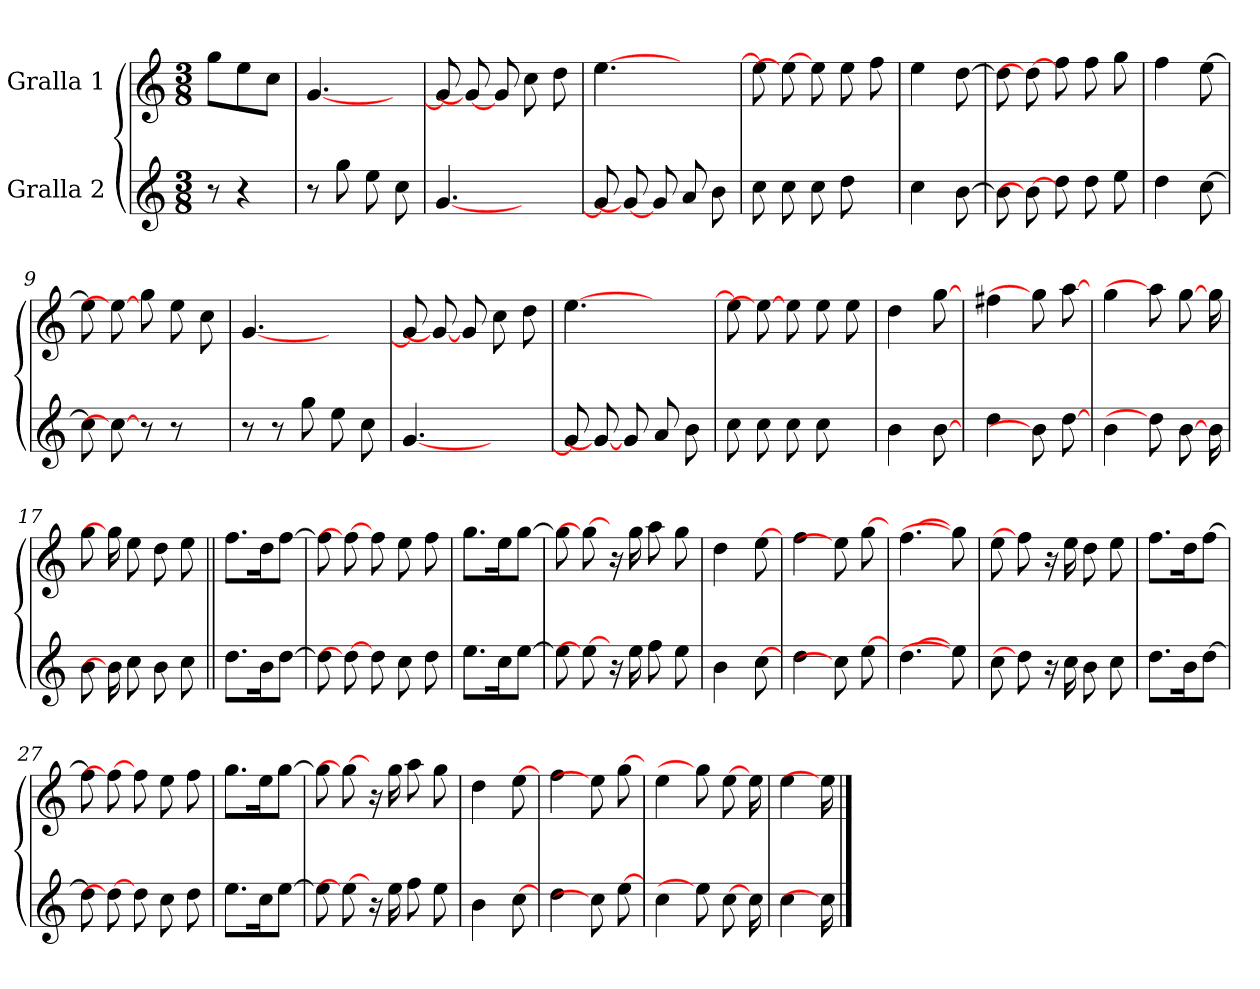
**kern	**kern
*part2	*part1
*staff2	*staff1
*I"Gralla 2	*I"Gralla 1
*clefG2	*clefG2
*k[]	*k[]
*M3/8	*M3/8
=1	=1
8r	8gg\L
4r	8ee\
.	8cc\J
=2	=2
8r	[4.g
8gg	.
8ee	.
8cc	8ryy
=3	=3
[4.g	8g]
.	8g_
.	8g
4ryy	8cc
.	8dd
=4	=4
8g]	[4.ee
8g_	.
8g	.
8a	4ryy
8b	.
=5	=5
8cc	8ee]
8cc	8ee_
8cc	8ee
8dd	8ee
8ryy	8ff
=6	=6
4cc	4ee
[8b	[8dd
=7	=7
8b]	8dd]
8b_	8dd_
8dd	8ff
8dd	8ff
8ee	8gg
=8	=8
4dd	4ff
[8cc	[8ee
=9	=9
8cc]	8ee]
8cc_	8ee_
8r	8gg
8r	8ee
8ryy	8cc
=10	=10
8r	[4.g
8r	.
8gg	.
8ee	4ryy
8cc	.
=11	=11
[4.g	8g]
.	8g_
.	8g
4ryy	8cc
.	8dd
=12	=12
8g]	[4.ee
8g_	.
8g	.
8a	4ryy
8b	.
=13	=13
8cc	8ee]
8cc	8ee_
8cc	8ee
8cc	8ee
8ryy	8ee
=14	=14
4b	4dd
[8b	[8gg
=15	=15
4dd	4ff#
8b]	8gg]
[8dd	[8aa
=16	=16
4b	4gg
8dd]	8aa]
[8b	[8gg
16b	16gg
=17	=17
8b	8gg
16b]	16gg]
8cc	8ee
8b	8dd
8cc	8ee
=18||	=18||
8.dd\L	8.ff\L
16b\K	16dd\K
[8dd\J	[8ff\J
=19	=19
8dd]	8ff]
8dd_	8ff_
8dd	8ff
8cc	8ee
8dd	8ff
=20	=20
8.ee\L	8.gg\L
16cc\K	16ee\K
[8ee\J	[8gg\J
=21	=21
8ee]	8gg]
8ee_	8gg_
16r	16r
16ee	16gg
8ff	8aa
8ee	8gg
=22	=22
4b	4dd
[8cc	[8ee
=23	=23
4dd	4ff
8cc]	8ee]
[8ee	[8gg
=24	=24
[4.dd	[4.ff
8ee]	8gg]
=25	=25
8cc	8ee
8dd]	8ff]
16r	16r
16cc	16ee
8b	8dd
8cc	8ee
=26	=26
8.dd\L	8.ff\L
16b\K	16dd\K
[8dd\J	[8ff\J
=27	=27
8dd]	8ff]
8dd_	8ff_
8dd	8ff
8cc	8ee
8dd	8ff
=28	=28
8.ee\L	8.gg\L
16cc\K	16ee\K
[8ee\J	[8gg\J
=29	=29
8ee]	8gg]
8ee_	8gg_
16r	16r
16ee	16gg
8ff	8aa
8ee	8gg
=30	=30
4b	4dd
[8cc	[8ee
=31	=31
4dd	4ff
8cc]	8ee]
[8ee	[8gg
=32	=32
4cc	4ee
8ee]	8gg]
[8cc	[8ee
16cc	16ee
=33	=33
4cc	4ee
16cc]	16ee]
==	==
*-	*-
